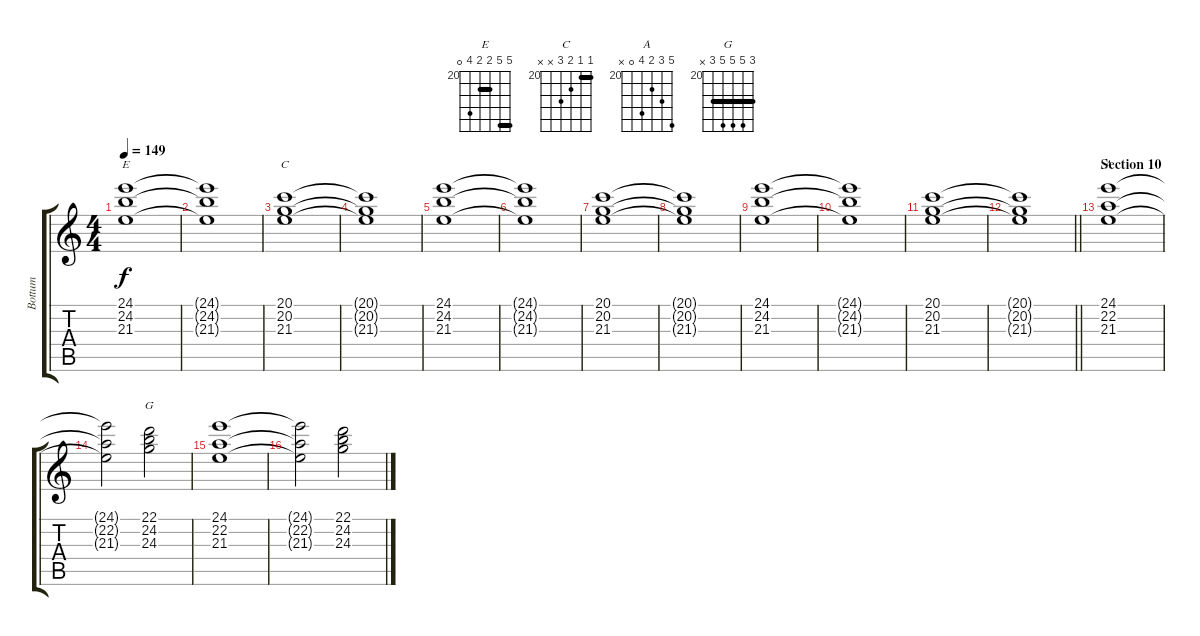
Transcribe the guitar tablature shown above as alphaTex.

\track ("Bottum" "Bottum") {instrument stringensemble1}
\staff {score tabs}
\tuning (E4 B3 G3 D3 A2 E2) {hide}
\chord ("E" 24 24 21 21 23 0) {firstfret 20 barre (21 24)}
\chord ("C" 20 20 21 22 x x) {firstfret 20 barre 20}
\chord ("A" 24 22 21 23 0 x) {firstfret 20}
\chord ("G" 22 24 24 24 22 x) {firstfret 20 barre 22}
\ts (4 4)
\tempo 149
\clef g2
\ks c
(24.1 24.2 21.3).1{ch "E" dy f} |
(24.1{t} 24.2{t} 21.3{t}).1 |
(20.1 20.2 21.3).1{ch "C"} |
(20.1{t} 20.2{t} 21.3{t}).1 |
(24.1 24.2 21.3).1 |
(24.1{t} 24.2{t} 21.3{t}).1 |
(20.1 20.2 21.3).1 |
(20.1{t} 20.2{t} 21.3{t}).1 |
(24.1 24.2 21.3).1 |
(24.1{t} 24.2{t} 21.3{t}).1 |
(20.1 20.2 21.3).1 |
\barLineRight lightlight
(20.1{t} 20.2{t} 21.3{t}).1 |
\section ("" "Section 10")
(24.1 22.2 21.3).1{ch "A"} |
(24.1{t} 22.2{t} 21.3{t}).2 (22.1 24.2 24.3).2{ch "G"} |
(24.1 22.2 21.3).1 |
(24.1{t} 22.2{t} 21.3{t}).2 (22.1 24.2 24.3).2
